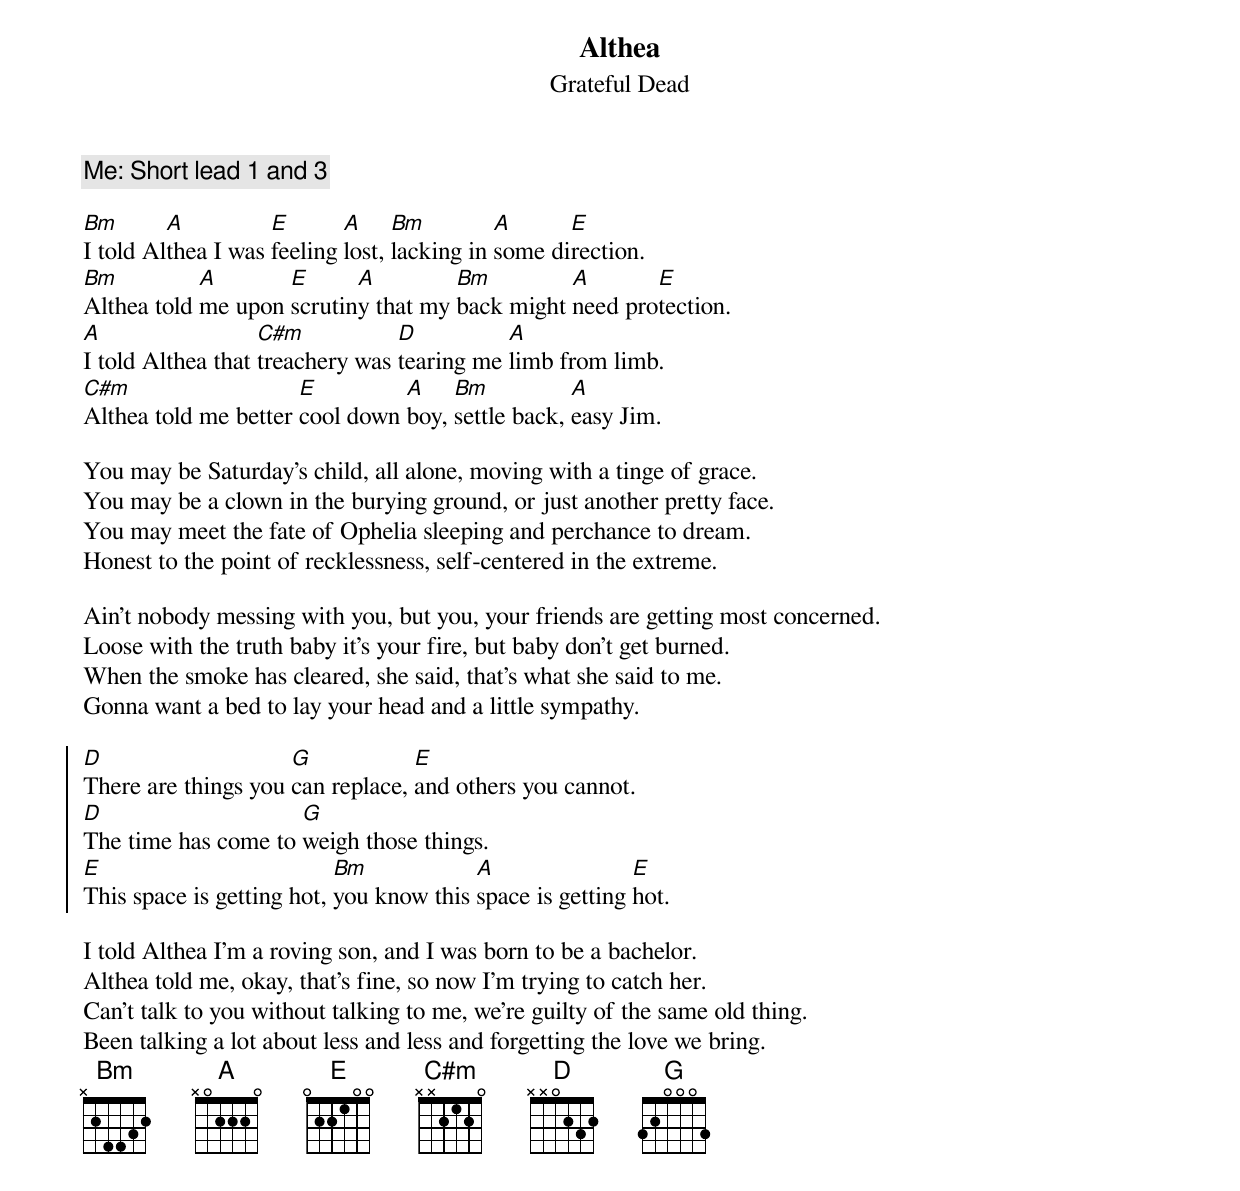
{t:Althea}
{st:Grateful Dead}

{C: Me: Short lead 1 and 3}

[Bm]I told Al[A]thea I was [E]feeling [A]lost, [Bm]lacking in [A]some di[E]rection.
[Bm]Althea told [A]me upon [E]scrutin[A]y that my [Bm]back might [A]need pro[E]tection.
[A]I told Althea that [C#m]treachery was [D]tearing me [A]limb from limb.
[C#m]Althea told me better [E]cool down [A]boy, [Bm]settle back, [A]easy Jim.

You may be Saturday's child, all alone, moving with a tinge of grace.
You may be a clown in the burying ground, or just another pretty face.
You may meet the fate of Ophelia sleeping and perchance to dream.
Honest to the point of recklessness, self-centered in the extreme.

Ain't nobody messing with you, but you, your friends are getting most concerned.
Loose with the truth baby it's your fire, but baby don't get burned.
When the smoke has cleared, she said, that's what she said to me.
Gonna want a bed to lay your head and a little sympathy.

{soc}
[D]There are things you [G]can replace, [E]and others you cannot.
[D]The time has come to [G]weigh those things.
[E]This space is getting hot, [Bm]you know this [A]space is getting [E]hot.
{eoc}

I told Althea I'm a roving son, and I was born to be a bachelor.
Althea told me, okay, that's fine, so now I'm trying to catch her.
Can't talk to you without talking to me, we're guilty of the same old thing.
Been talking a lot about less and less and forgetting the love we bring.
